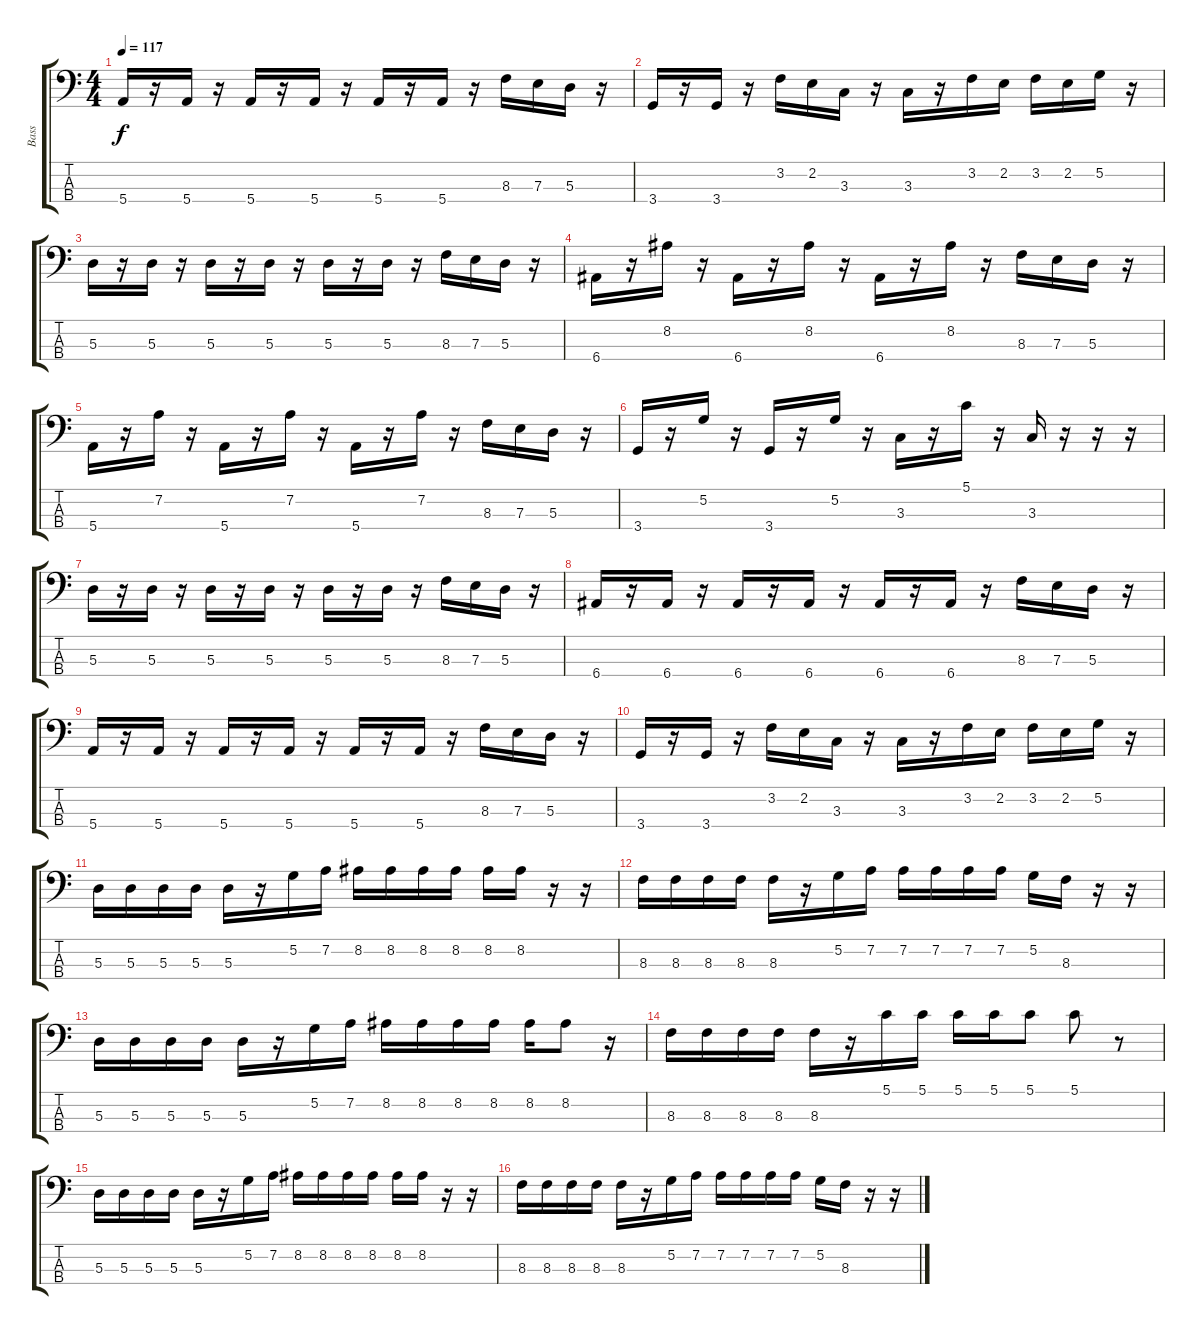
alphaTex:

\track ("Bass" "Bass") {instrument electricbassfinger}
\staff {score tabs}
\tuning (G2 D2 A1 E1) {hide}
\ts (4 4)
\tempo 117
\clef f4
\ks c
5.4.16{dy f} r.16 5.4.16 r.16 5.4.16 r.16 5.4.16 r.16 5.4.16 r.16 5.4.16 r.16 8.3.16 7.3.16 5.3.16 r.16 |
3.4.16 r.16 3.4.16 r.16 3.2.16 2.2.16 3.3.16 r.16 3.3.16 r.16 3.2.16 2.2.16 3.2.16 2.2.16 5.2.16 r.16 |
5.3.16 r.16 5.3.16 r.16 5.3.16 r.16 5.3.16 r.16 5.3.16 r.16 5.3.16 r.16 8.3.16 7.3.16 5.3.16 r.16 |
6.4.16 r.16 8.2.16 r.16 6.4.16 r.16 8.2.16 r.16 6.4.16 r.16 8.2.16 r.16 8.3.16 7.3.16 5.3.16 r.16 |
5.4.16 r.16 7.2.16 r.16 5.4.16 r.16 7.2.16 r.16 5.4.16 r.16 7.2.16 r.16 8.3.16 7.3.16 5.3.16 r.16 |
3.4.16 r.16 5.2.16 r.16 3.4.16 r.16 5.2.16 r.16 3.3.16 r.16 5.1.16 r.16 3.3.16 r.16 r.16 r.16 |
5.3.16 r.16 5.3.16 r.16 5.3.16 r.16 5.3.16 r.16 5.3.16 r.16 5.3.16 r.16 8.3.16 7.3.16 5.3.16 r.16 |
6.4.16 r.16 6.4.16 r.16 6.4.16 r.16 6.4.16 r.16 6.4.16 r.16 6.4.16 r.16 8.3.16 7.3.16 5.3.16 r.16 |
5.4.16 r.16 5.4.16 r.16 5.4.16 r.16 5.4.16 r.16 5.4.16 r.16 5.4.16 r.16 8.3.16 7.3.16 5.3.16 r.16 |
3.4.16 r.16 3.4.16 r.16 3.2.16 2.2.16 3.3.16 r.16 3.3.16 r.16 3.2.16 2.2.16 3.2.16 2.2.16 5.2.16 r.16 |
5.3.16 5.3.16 5.3.16 5.3.16 5.3.16 r.16 5.2.16 7.2.16 8.2.16 8.2.16 8.2.16 8.2.16 8.2.16 8.2.16 r.16 r.16 |
8.3.16 8.3.16 8.3.16 8.3.16 8.3.16 r.16 5.2.16 7.2.16 7.2.16 7.2.16 7.2.16 7.2.16 5.2.16 8.3.16 r.16 r.16 |
5.3.16 5.3.16 5.3.16 5.3.16 5.3.16 r.16 5.2.16 7.2.16 8.2.16 8.2.16 8.2.16 8.2.16 8.2.16 8.2.8 r.16 |
8.3.16 8.3.16 8.3.16 8.3.16 8.3.16 r.16 5.1.16 5.1.16 5.1.16 5.1.16 5.1.8 5.1.8 r.8 |
5.3.16 5.3.16 5.3.16 5.3.16 5.3.16 r.16 5.2.16 7.2.16 8.2.16 8.2.16 8.2.16 8.2.16 8.2.16 8.2.16 r.16 r.16 |
8.3.16 8.3.16 8.3.16 8.3.16 8.3.16 r.16 5.2.16 7.2.16 7.2.16 7.2.16 7.2.16 7.2.16 5.2.16 8.3.16 r.16 r.16
